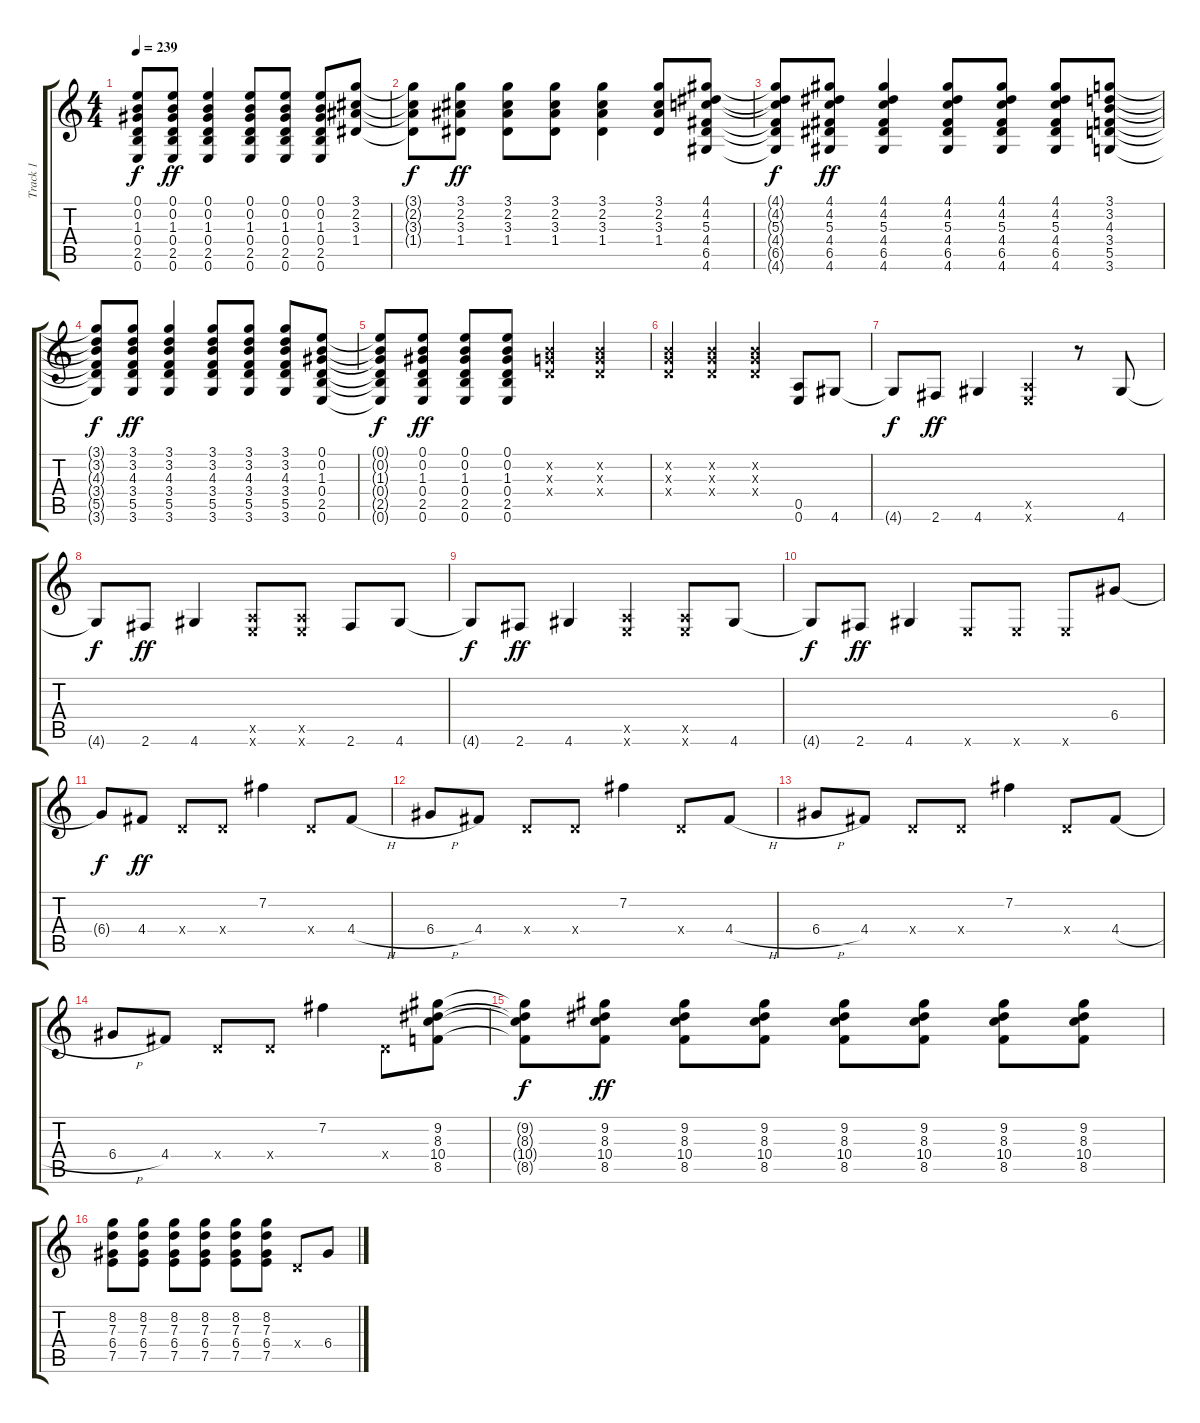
\track ("Track 1" "Track 1") {instrument distortionguitar}
\staff {score tabs}
\tuning (E4 B3 G3 D3 A2 E2) {hide}
\ts (4 4)
\tempo 239
\clef g2
\ks c
(0.1{t} 0.2{t} 1.3{t} 0.4{t} 2.5{t} 0.6{t}).8{dy f} (0.1 0.2 1.3 0.4 2.5 0.6).8{dy ff} (0.1 0.2 1.3 0.4 2.5 0.6).4 (0.1 0.2 1.3 0.4 2.5 0.6).8 (0.1 0.2 1.3 0.4 2.5 0.6).8 (0.1 0.2 1.3 0.4 2.5 0.6).8 (3.1 2.2 3.3 1.4).8 |
(3.1{t} 2.2{t} 3.3{t} 1.4{t}).8{dy f} (3.1 2.2 3.3 1.4).8{dy ff} (3.1 2.2 3.3 1.4).8 (3.1 2.2 3.3 1.4).8 (3.1 2.2 3.3 1.4).4 (3.1 2.2 3.3 1.4).8 (4.1 4.2 5.3 4.4 6.5 4.6).8 |
(4.1{t} 4.2{t} 5.3{t} 4.4{t} 6.5{t} 4.6{t}).8{dy f} (4.1 4.2 5.3 4.4 6.5 4.6).8{dy ff} (4.1 4.2 5.3 4.4 6.5 4.6).4 (4.1 4.2 5.3 4.4 6.5 4.6).8 (4.1 4.2 5.3 4.4 6.5 4.6).8 (4.1 4.2 5.3 4.4 6.5 4.6).8 (3.1 3.2 4.3 3.4 5.5 3.6).8 |
(3.1{t} 3.2{t} 4.3{t} 3.4{t} 5.5{t} 3.6{t}).8{dy f} (3.1 3.2 4.3 3.4 5.5 3.6).8{dy ff} (3.1 3.2 4.3 3.4 5.5 3.6).4 (3.1 3.2 4.3 3.4 5.5 3.6).8{beam Up} (3.1 3.2 4.3 3.4 5.5 3.6).8{beam Up} (3.1 3.2 4.3 3.4 5.5 3.6).8 (0.1 0.2 1.3 0.4 2.5 0.6).8 |
(0.1{t} 0.2{t} 1.3{t} 0.4{t} 2.5{t} 0.6{t}).8{dy f} (0.1 0.2 1.3 0.4 2.5 0.6).8{dy ff} (0.1 0.2 1.3 0.4 2.5 0.6).8 (0.1 0.2 1.3 0.4 2.5 0.6).8 (0.2{x} 0.3{x} 0.4{x}).4 (0.2{x} 0.3{x} 0.4{x}).4 |
(0.2{x} 0.3{x} 0.4{x}).4 (0.2{x} 0.3{x} 0.4{x}).4 (0.2{x} 0.3{x} 0.4{x}).4 (0.5 0.6).8 4.6.8 |
4.6{t}.8{dy f} 2.6.8{dy ff} 4.6.4 (0.5{x} 0.6{x}).4 r.8 4.6.8 |
4.6{t}.8{dy f} 2.6.8{dy ff} 4.6.4 (0.5{x} 0.6{x}).8 (0.5{x} 0.6{x}).8 2.6.8 4.6.8 |
4.6{t}.8{dy f} 2.6.8{dy ff} 4.6.4 (0.5{x} 0.6{x}).4 (0.5{x} 0.6{x}).8 4.6.8 |
4.6{t}.8{dy f} 2.6.8{dy ff} 4.6.4 0.6{x}.8 0.6{x}.8 0.6{x}.8 6.4.8 |
6.4{t}.8{dy f} 4.4.8{dy ff} 0.4{x}.8 0.4{x}.8 7.2.4 0.4{x}.8 4.4{h}.8 |
6.4{h}.8 4.4.8 0.4{x}.8 0.4{x}.8 7.2.4 0.4{x}.8 4.4{h}.8 |
6.4{h}.8 4.4.8 0.4{x}.8 0.4{x}.8 7.2.4 0.4{x}.8 4.4{h}.8 |
6.4{h}.8 4.4.8 0.4{x}.8 0.4{x}.8 7.2.4 0.4{x}.8 (9.2 8.3 10.4 8.5).8 |
(9.2{t} 8.3{t} 10.4{t} 8.5{t}).8{dy f} (9.2 8.3 10.4 8.5).8{dy ff} (9.2 8.3 10.4 8.5).8 (9.2 8.3 10.4 8.5).8 (9.2 8.3 10.4 8.5).8 (9.2 8.3 10.4 8.5).8 (9.2 8.3 10.4 8.5).8 (9.2 8.3 10.4 8.5).8 |
(8.2 7.3 6.4 7.5).8 (8.2 7.3 6.4 7.5).8 (8.2 7.3 6.4 7.5).8 (8.2 7.3 6.4 7.5).8 (8.2 7.3 6.4 7.5).8 (8.2 7.3 6.4 7.5).8 0.4{x}.8 6.4.8
